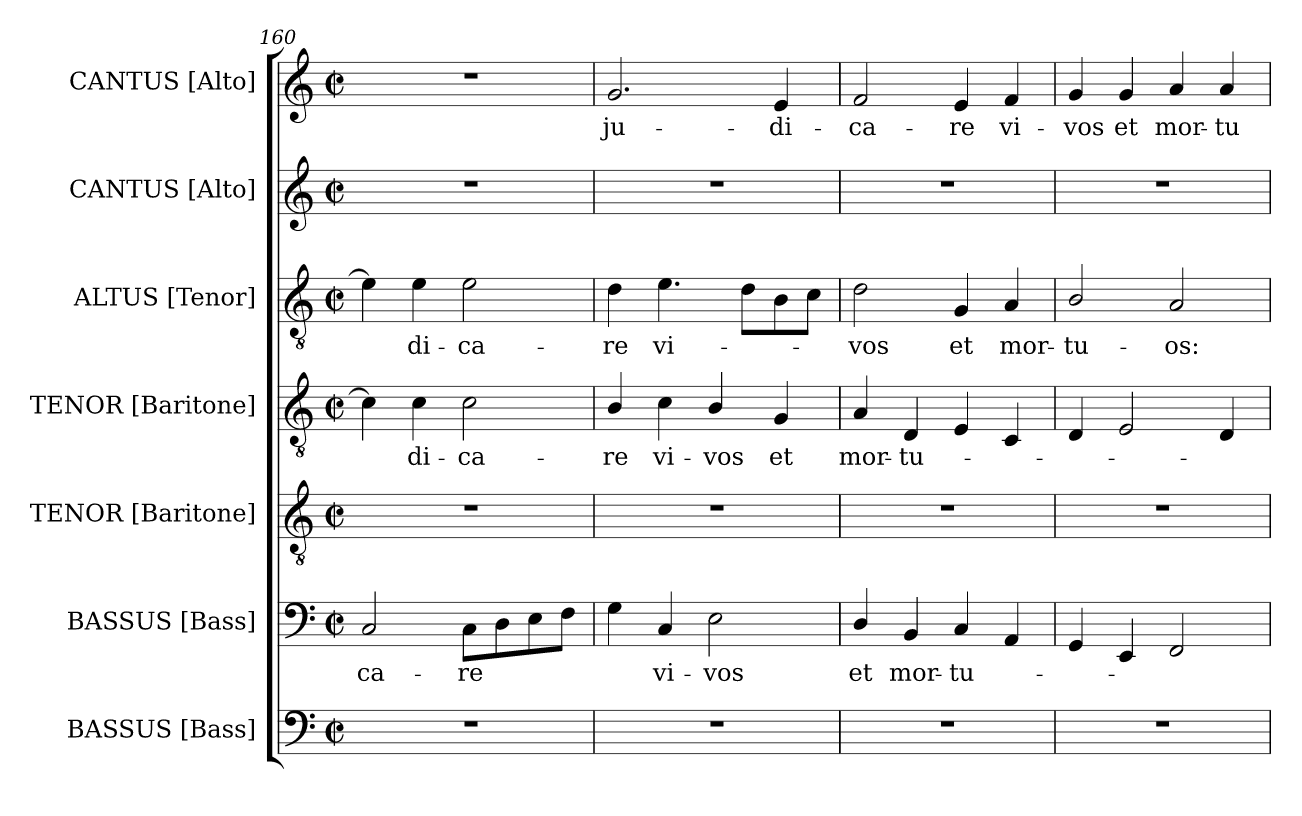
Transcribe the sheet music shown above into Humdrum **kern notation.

**kern	**kern	**text	**kern	**kern	**text	**kern	**text	**kern	**kern	**text
*part7	*part6	*part6	*part5	*part4	*part4	*part3	*part3	*part2	*part1	*part1
*staff7	*staff6	*staff6	*staff5	*staff4	*staff4	*staff3	*staff3	*staff2	*staff1	*staff1
*I"BASSUS [Bass]	*I"BASSUS [Bass]	*	*I"TENOR [Baritone]	*I"TENOR [Baritone]	*	*I"ALTUS [Tenor]	*	*I"CANTUS [Alto]	*I"CANTUS [Alto]	*
*I'B.	*I'B.	*	*I'Bar.	*I'Bar.	*	*I'T.	*	*I'A.	*I'A.	*
!!LO:PB:g=z
*clefF4	*clefF4	*	*clefGv2	*clefGv2	*	*clefGv2	*	*clefG2	*clefG2	*
*	*	*	*ITrd7c12	*ITrd7c12	*	*ITrd7c12	*	*	*	*
*k[]	*k[]	*	*k[]	*k[]	*	*k[]	*	*k[]	*k[]	*
*C:	*C:	*	*C:	*C:	*	*C:	*	*C:	*C:	*
*M2/2	*M2/2	*	*M2/2	*M2/2	*	*M2/2	*	*M2/2	*M2/2	*
*met(c|)	*met(c|)	*	*met(c|)	*met(c|)	*	*met(c|)	*	*met(c|)	*met(c|)	*
=160	=160	=160	=160	=160	=160	=160	=160	=160	=160	=160
!	!	!LO:LY:b:color=#000000	!	!	!	!	!	!	!	!
1r	2Ci/	-ca-	1r	4Ci\]	.	4Ei\]	.	1r	1r	.
!	!	!	!	!	!LO:LY:b:color=#000000	!	!	!	!	!
!	!	!	!	!	!	!	!LO:LY:b:color=#000000	!	!	!
.	.	.	.	4Ci\	-di-	4Ei\	-di-	.	.	.
!	!	!LO:LY:b:color=#000000	!	!	!	!	!	!	!	!
!	!	!	!	!	!LO:LY:b:color=#000000	!	!	!	!	!
!	!	!	!	!	!	!	!LO:LY:b:color=#000000	!	!	!
.	8Ci\L	-re	.	2Ci\	-ca-	2Ei\	-ca-	.	.	.
.	8Di\	.	.	.	.	.	.	.	.	.
.	8Ei\	.	.	.	.	.	.	.	.	.
.	8Fi\J	.	.	.	.	.	.	.	.	.
=161	=161	=161	=161	=161	=161	=161	=161	=161	=161	=161
!	!	!	!	!	!LO:LY:b:color=#000000	!	!	!	!	!
!	!	!	!	!	!	!	!LO:LY:b:color=#000000	!	!	!
!	!	!	!	!	!	!	!	!	!	!LO:LY:b:color=#000000
1r	4Gi\	.	1r	4BBi/	-re	4Di\	-re	1r	2.gi/	ju-
!	!	!LO:LY:b:color=#000000	!	!	!	!	!	!	!	!
!	!	!	!	!	!LO:LY:b:color=#000000	!	!	!	!	!
!	!	!	!	!	!	!	!LO:LY:b:color=#000000	!	!	!
.	4Ci/	vi-	.	4Ci\	vi-	4.Ei\	vi-	.	.	.
!	!	!LO:LY:b:color=#000000	!	!	!	!	!	!	!	!
!	!	!	!	!	!LO:LY:b:color=#000000	!	!	!	!	!
.	2Ei\	-vos	.	4BBi/	-vos	.	.	.	.	.
.	.	.	.	.	.	8Di\L	.	.	.	.
!	!	!	!	!	!LO:LY:b:color=#000000	!	!	!	!	!
!	!	!	!	!	!	!	!	!	!	!LO:LY:b:color=#000000
.	.	.	.	4GGi/	et	8BBi\	.	.	4ei/	-di-
.	.	.	.	.	.	8Ci\J	.	.	.	.
=162	=162	=162	=162	=162	=162	=162	=162	=162	=162	=162
!	!	!LO:LY:b:color=#000000	!	!	!	!	!	!	!	!
!	!	!	!	!	!LO:LY:b:color=#000000	!	!	!	!	!
!	!	!	!	!	!	!	!LO:LY:b:color=#000000	!	!	!
!	!	!	!	!	!	!	!	!	!	!LO:LY:b:color=#000000
1r	4Di/	et	1r	4AAi/	mor-	2Di\	-vos	1r	2fi/	-ca-
!	!	!LO:LY:b:color=#000000	!	!	!	!	!	!	!	!
!	!	!	!	!	!LO:LY:b:color=#000000	!	!	!	!	!
.	4BBi/	mor-	.	4DDi/	-tu-	.	.	.	.	.
!	!	!LO:LY:b:color=#000000	!	!	!	!	!	!	!	!
!	!	!	!	!	!	!	!LO:LY:b:color=#000000	!	!	!
!	!	!	!	!	!	!	!	!	!	!LO:LY:b:color=#000000
.	4Ci/	-tu-	.	4EEi/	.	4GGi/	et	.	4ei/	-re
!	!	!	!	!	!	!	!LO:LY:b:color=#000000	!	!	!
!	!	!	!	!	!	!	!	!	!	!LO:LY:b:color=#000000
.	4AAi/	.	.	4CCi/	.	4AAi/	mor-	.	4fi/	vi-
=163	=163	=163	=163	=163	=163	=163	=163	=163	=163	=163
!	!	!	!	!	!	!	!LO:LY:b:color=#000000	!	!	!
!	!	!	!	!	!	!	!	!	!	!LO:LY:b:color=#000000
1r	4GGi/	.	1r	4DDi/	.	2BBi/	-tu-	1r	4gi/	-vos
!	!	!	!	!	!	!	!	!	!	!LO:LY:b:color=#000000
.	4EEi/	.	.	2EEi/	.	.	.	.	4gi/	et
!	!	!	!	!	!	!	!LO:LY:b:color=#000000	!	!	!
!	!	!	!	!	!	!	!	!	!	!LO:LY:b:color=#000000
.	2FFi/	.	.	.	.	2AAi/	-os:	.	4ai/	mor-
!	!	!	!	!	!	!	!	!	!	!LO:LY:b:color=#000000
.	.	.	.	4DDi/	.	.	.	.	4ai/	-tu-
=	=	=	=	=	=	=	=	=	=	=
*-	*-	*-	*-	*-	*-	*-	*-	*-	*-	*-
